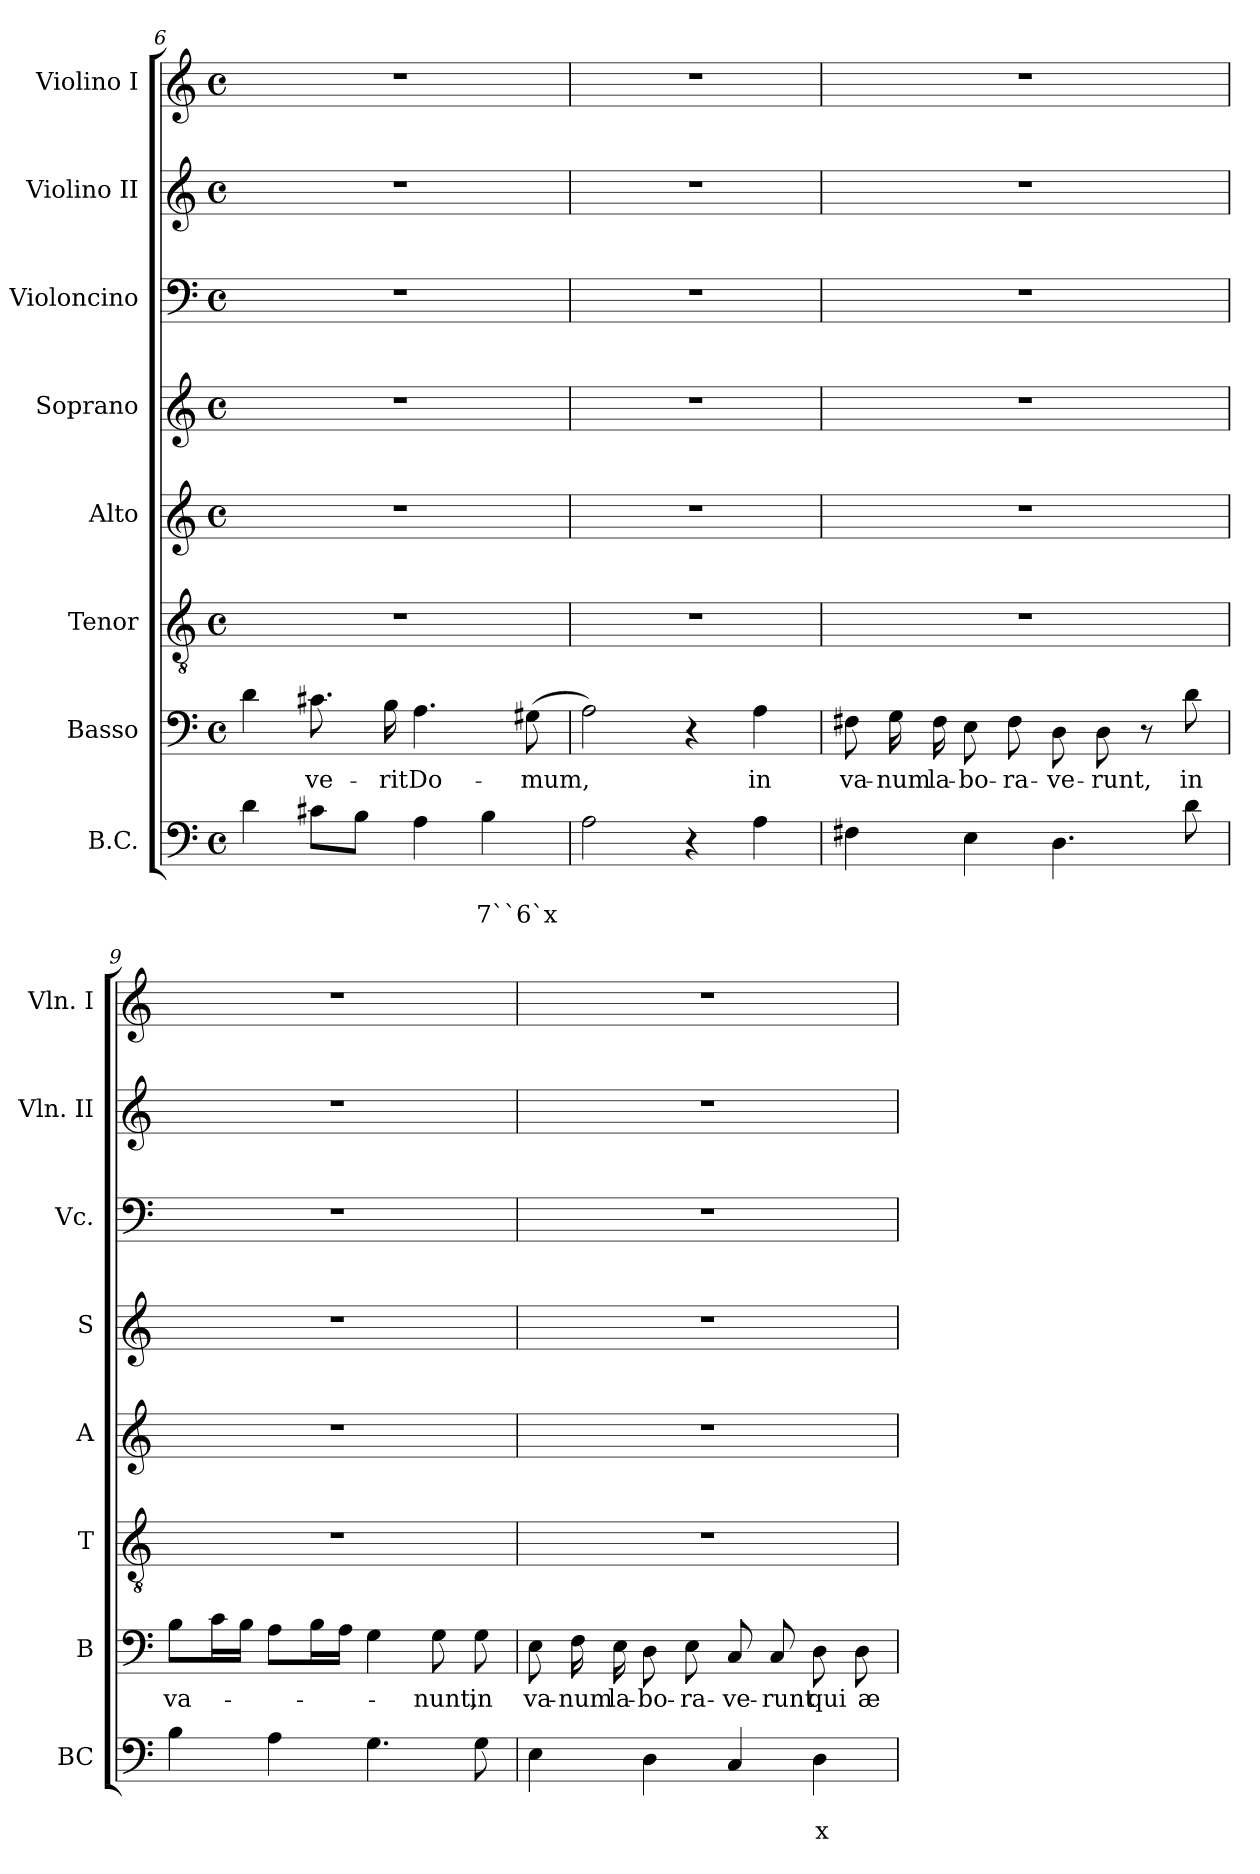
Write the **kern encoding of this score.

**kern	**text	**text	**kern	**text	**kern	**kern	**kern	**kern	**kern	**kern
*part8	*part8	*part8	*part7	*part7	*part6	*part5	*part4	*part3	*part2	*part1
*staff8	*staff8	*staff8	*staff7	*staff7	*staff6	*staff5	*staff4	*staff3	*staff2	*staff1
*I"B.C.	*	*	*I"Basso	*	*I"Tenor	*I"Alto	*I"Soprano	*I"Violoncino	*I"Violino II	*I"Violino I
*I'BC	*	*	*I'B	*	*I'T	*I'A	*I'S	*I'Vc.	*I'Vln. II	*I'Vln. I
!!LO:PB:g=z
*clefF4	*	*	*clefF4	*	*clefGv2	*clefG2	*clefG2	*clefF4	*clefG2	*clefG2
*k[]	*	*	*k[]	*	*k[]	*k[]	*k[]	*k[]	*k[]	*k[]
*C:	*	*	*C:	*	*C:	*C:	*C:	*C:	*C:	*C:
*M4/4	*	*	*M4/4	*	*M4/4	*M4/4	*M4/4	*M4/4	*M4/4	*M4/4
*met(c)	*	*	*met(c)	*	*met(c)	*met(c)	*met(c)	*met(c)	*met(c)	*met(c)
=6	=6	=6	=6	=6	=6	=6	=6	=6	=6	=6
4d\	.	.	4d\	.	1r	1r	1r	1r	1r	1r
!	!	!	!	!LO:LY:b	!	!	!	!	!	!
8c#X\L	.	.	8.c#X\	-ve-	.	.	.	.	.	.
8B\J	.	.	.	.	.	.	.	.	.	.
!	!	!	!	!LO:LY:b	!	!	!	!	!	!
.	.	.	16B\	-rit	.	.	.	.	.	.
!	!	!	!	!LO:LY:b	!	!	!	!	!	!
4A\	.	.	4.A\	Do-	.	.	.	.	.	.
!	!	!LO:LY:b	!	!	!	!	!	!	!	!
4B\	.	7``6`x	.	.	.	.	.	.	.	.
!	!	!	!	!LO:LY:b	!	!	!	!	!	!
.	.	.	(>8G#X\	-mum,	.	.	.	.	.	.
=7	=7	=7	=7	=7	=7	=7	=7	=7	=7	=7
2A\	.	.	2A\)	.	1r	1r	1r	1r	1r	1r
4r	.	.	4r	.	.	.	.	.	.	.
!	!	!	!	!LO:LY:b	!	!	!	!	!	!
4A\	.	.	4A\	in	.	.	.	.	.	.
=8	=8	=8	=8	=8	=8	=8	=8	=8	=8	=8
!	!	!	!	!LO:LY:b	!	!	!	!	!	!
4F#X\	.	.	8F#X\	va-	1r	1r	1r	1r	1r	1r
!	!	!	!	!LO:LY:b	!	!	!	!	!	!
.	.	.	16G\	-num	.	.	.	.	.	.
!	!	!	!	!LO:LY:b	!	!	!	!	!	!
.	.	.	16F#\	la-	.	.	.	.	.	.
!	!	!	!	!LO:LY:b	!	!	!	!	!	!
4E\	.	.	8E\	-bo-	.	.	.	.	.	.
!	!	!	!	!LO:LY:b	!	!	!	!	!	!
.	.	.	8F#\	-ra-	.	.	.	.	.	.
!	!	!	!	!LO:LY:b	!	!	!	!	!	!
4.D\	.	.	8D\	-ve-	.	.	.	.	.	.
!	!	!	!	!LO:LY:b	!	!	!	!	!	!
.	.	.	8D\	-runt,	.	.	.	.	.	.
.	.	.	8r	.	.	.	.	.	.	.
!	!	!	!	!LO:LY:b	!	!	!	!	!	!
8d\	.	.	8d\	in	.	.	.	.	.	.
=9	=9	=9	=9	=9	=9	=9	=9	=9	=9	=9
!	!	!	!	!LO:LY:b	!	!	!	!	!	!
4B\	.	.	8B\L	va-	1r	1r	1r	1r	1r	1r
.	.	.	16c\L	.	.	.	.	.	.	.
.	.	.	16B\JJ	.	.	.	.	.	.	.
4A\	.	.	8A\L	.	.	.	.	.	.	.
.	.	.	16B\L	.	.	.	.	.	.	.
.	.	.	16A\JJ	.	.	.	.	.	.	.
4.G\	.	.	4G\	.	.	.	.	.	.	.
!	!	!	!	!LO:LY:b	!	!	!	!	!	!
.	.	.	8G\	-nunt,	.	.	.	.	.	.
!	!	!	!	!LO:LY:b	!	!	!	!	!	!
8G\	.	.	8G\	in	.	.	.	.	.	.
=10	=10	=10	=10	=10	=10	=10	=10	=10	=10	=10
!	!	!	!	!LO:LY:b	!	!	!	!	!	!
4E\	.	.	8E\	va-	1r	1r	1r	1r	1r	1r
!	!	!	!	!LO:LY:b	!	!	!	!	!	!
.	.	.	16F\	-num	.	.	.	.	.	.
!	!	!	!	!LO:LY:b	!	!	!	!	!	!
.	.	.	16E\	la-	.	.	.	.	.	.
!	!	!	!	!LO:LY:b	!	!	!	!	!	!
4D\	.	.	8D\	-bo-	.	.	.	.	.	.
!	!	!	!	!LO:LY:b	!	!	!	!	!	!
.	.	.	8E\	-ra-	.	.	.	.	.	.
!	!	!	!	!LO:LY:b	!	!	!	!	!	!
4C/	.	.	8C/	-ve-	.	.	.	.	.	.
!	!	!	!	!LO:LY:b	!	!	!	!	!	!
.	.	.	8C/	-runt	.	.	.	.	.	.
!	!	!LO:LY:b	!	!LO:LY:b	!	!	!	!	!	!
4D\	.	x	8D\	qui	.	.	.	.	.	.
!	!	!	!	!LO:LY:b	!	!	!	!	!	!
.	.	.	8D\	æ-	.	.	.	.	.	.
=	=	=	=	=	=	=	=	=	=	=
*-	*-	*-	*-	*-	*-	*-	*-	*-	*-	*-
